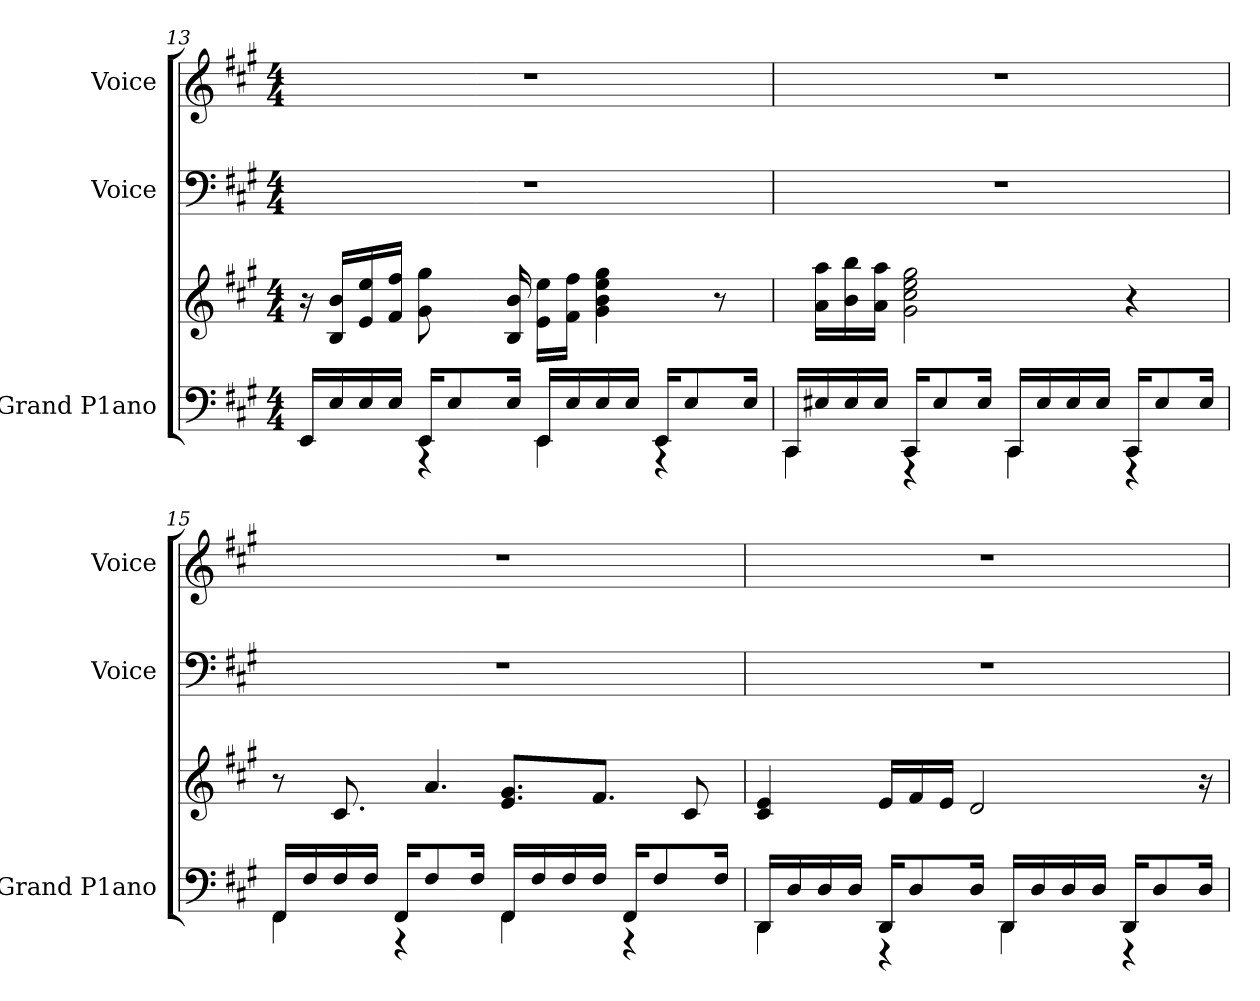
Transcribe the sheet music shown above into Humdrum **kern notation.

**kern	**kern	**kern	**kern
*part3	*part3	*part2	*part1
*staff4	*staff3	*staff2	*staff1
*I"Grand P1ano	*	*I"Voice	*I"Voice
*I'Grand P1ano	*	*I'Voice	*I'Voice
!!LO:LB:g=z
*clefF4	*clefG2	*clefF4	*clefG2
*k[f#c#g#]	*k[f#c#g#]	*k[f#c#g#]	*k[f#c#g#]
*M4/4	*M4/4	*M4/4	*M4/4
=13	=13	=13	=13
*^	*^	*	*
16EE/LL	4ryy	16ra	4..ryy	1r	1r
16E/	.	16B/ 16b/LL	.	.	.
16E/	.	16e/ 16ee/	.	.	.
16E/JJ	.	16f#/ 16ff#/JJ	.	.	.
16EE/KL	4rGGG	8g#\ 8gg#\	.	.	.
8E/	.	.	.	.	.
.	.	2ryy	.	.	.
16E/Jk	.	.	16B/ 16b/	.	.
16EE/LL	4EE\	.	16e\ 16ee\LL	.	.
16E/	.	.	16f#\ 16ff#\JJ	.	.
16E/	.	.	4g#\ 4b\ 4ee\ 4gg#\	.	.
16E/JJ	.	.	.	.	.
16EE/KL	4rGGG	.	.	.	.
8E/	.	.	.	.	.
.	.	8ryy	8r	.	.
16E/Jk	.	.	.	.	.
*	*	*v	*v	*	*
=14	=14	=14	=14	=14
16CC#/LL	4CC#\	16ryy	1r	1r
16E#X/	.	16a\ 16aa\LL	.	.
16E#/	.	16b\ 16bb\	.	.
16E#/JJ	.	16a\ 16aa\JJ	.	.
16CC#/KL	4rEEE	2g#\ 2cc#\ 2ee\ 2gg#\	.	.
8E#/	.	.	.	.
16E#/Jk	.	.	.	.
16CC#/LL	4CC#\	.	.	.
16E#/	.	.	.	.
16E#/	.	.	.	.
16E#/JJ	.	.	.	.
16CC#/KL	4rEEE	4r	.	.
8E#/	.	.	.	.
16E#/Jk	.	.	.	.
=15	=15	=15	=15	=15
*	*	*^	*	*
16FF#/LL	4FF#\	8r	2ryy	1r	1r
16F#/	.	.	.	.	.
16F#/	.	8.c#/	.	.	.
16F#/JJ	.	.	.	.	.
16FF#/KL	4rAAA	.	.	.	.
8F#/	.	4.a/	.	.	.
16F#/Jk	.	.	.	.	.
16FF#/LL	4FF#\	.	8.e/ 8.g#/L	.	.
16F#/	.	.	.	.	.
16F#/	.	.	.	.	.
16F#/JJ	.	4ryy	8.f#/J	.	.
16FF#/KL	4rAAA	.	.	.	.
8F#/	.	.	.	.	.
.	.	.	8c#/	.	.
16F#/Jk	.	16ryy	.	.	.
*	*	*v	*v	*	*
!!LO:LB:g=z
=16	=16	=16	=16	=16
16DD/LL	4DD\	4c#/ 4e/	1r	1r
16D/	.	.	.	.
16D/	.	.	.	.
16D/JJ	.	.	.	.
16DD/KL	4rFFF	16e/LL	.	.
8D/	.	16f#/	.	.
.	.	16e/JJ	.	.
16D/Jk	.	2d/	.	.
16DD/LL	4DD\	.	.	.
16D/	.	.	.	.
16D/	.	.	.	.
16D/JJ	.	.	.	.
16DD/KL	4rFFF	.	.	.
8D/	.	.	.	.
16D/Jk	.	16ra	.	.
*v	*v	*	*	*
=	=	=	=
*-	*-	*-	*-
